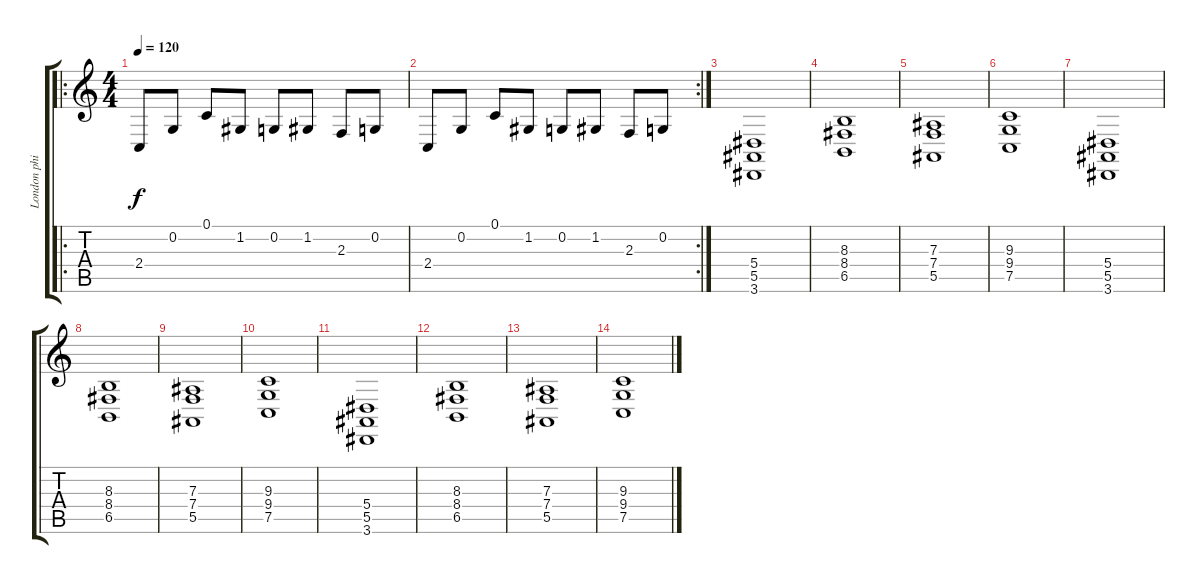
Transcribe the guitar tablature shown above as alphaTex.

\track ("London philharmonic" "London phi") {instrument stringensemble1}
\staff {score tabs}
\tuning (C4 G3 Eb3 Bb2 F2 C2) {hide}
\ro
\ts (4 4)
\tempo 120
\clef g2
\ks c
2.4.8{dy f} 0.2.8 0.1.8 1.2.8 0.2.8 1.2.8 2.3.8 0.2.8 |
\rc 2
2.4.8 0.2.8 0.1.8 1.2.8 0.2.8 1.2.8 2.3.8 0.2.8 |
(5.4 5.5 3.6).1 |
(8.3 8.4 6.5).1 |
(7.3 7.4 5.5).1 |
(9.3 9.4 7.5).1 |
(5.4 5.5 3.6).1 |
(8.3 8.4 6.5).1 |
(7.3 7.4 5.5).1 |
(9.3 9.4 7.5).1 |
(5.4 5.5 3.6).1 |
(8.3 8.4 6.5).1 |
(7.3 7.4 5.5).1 |
(9.3 9.4 7.5).1
